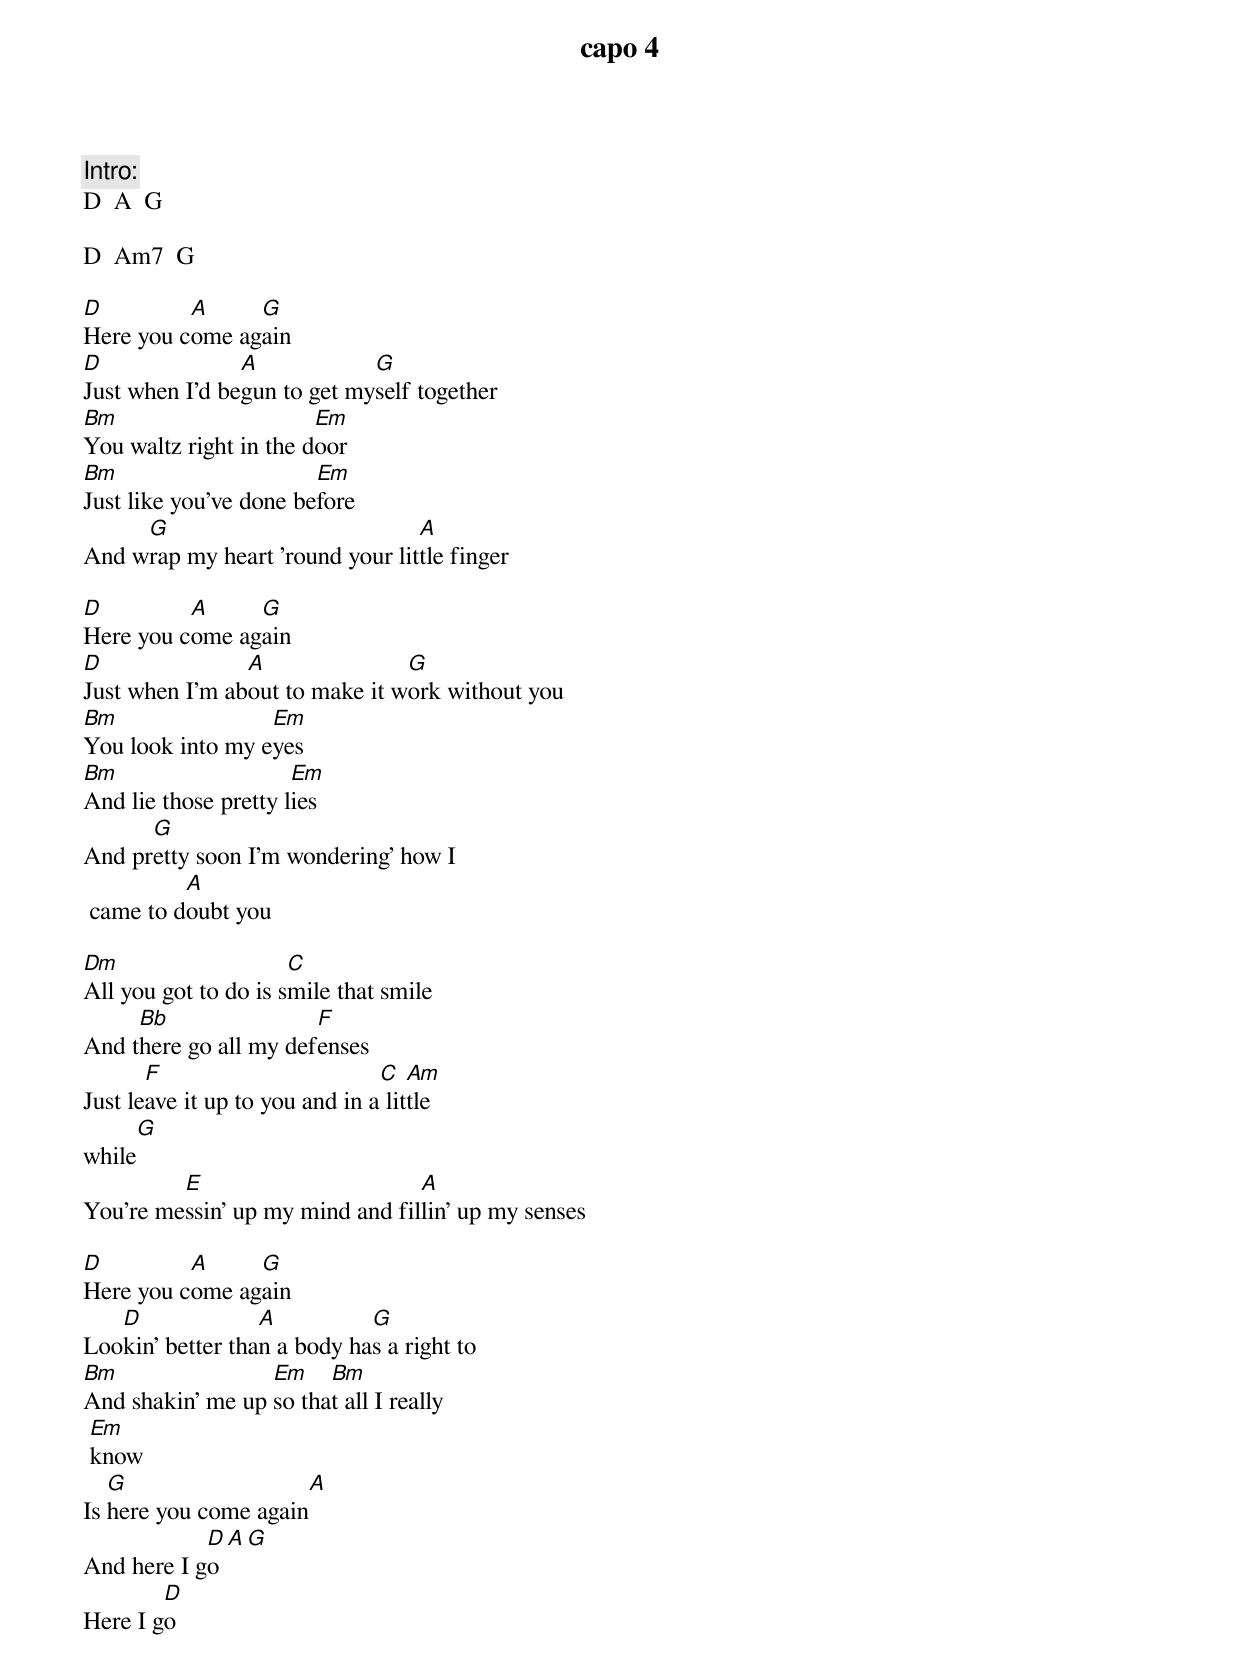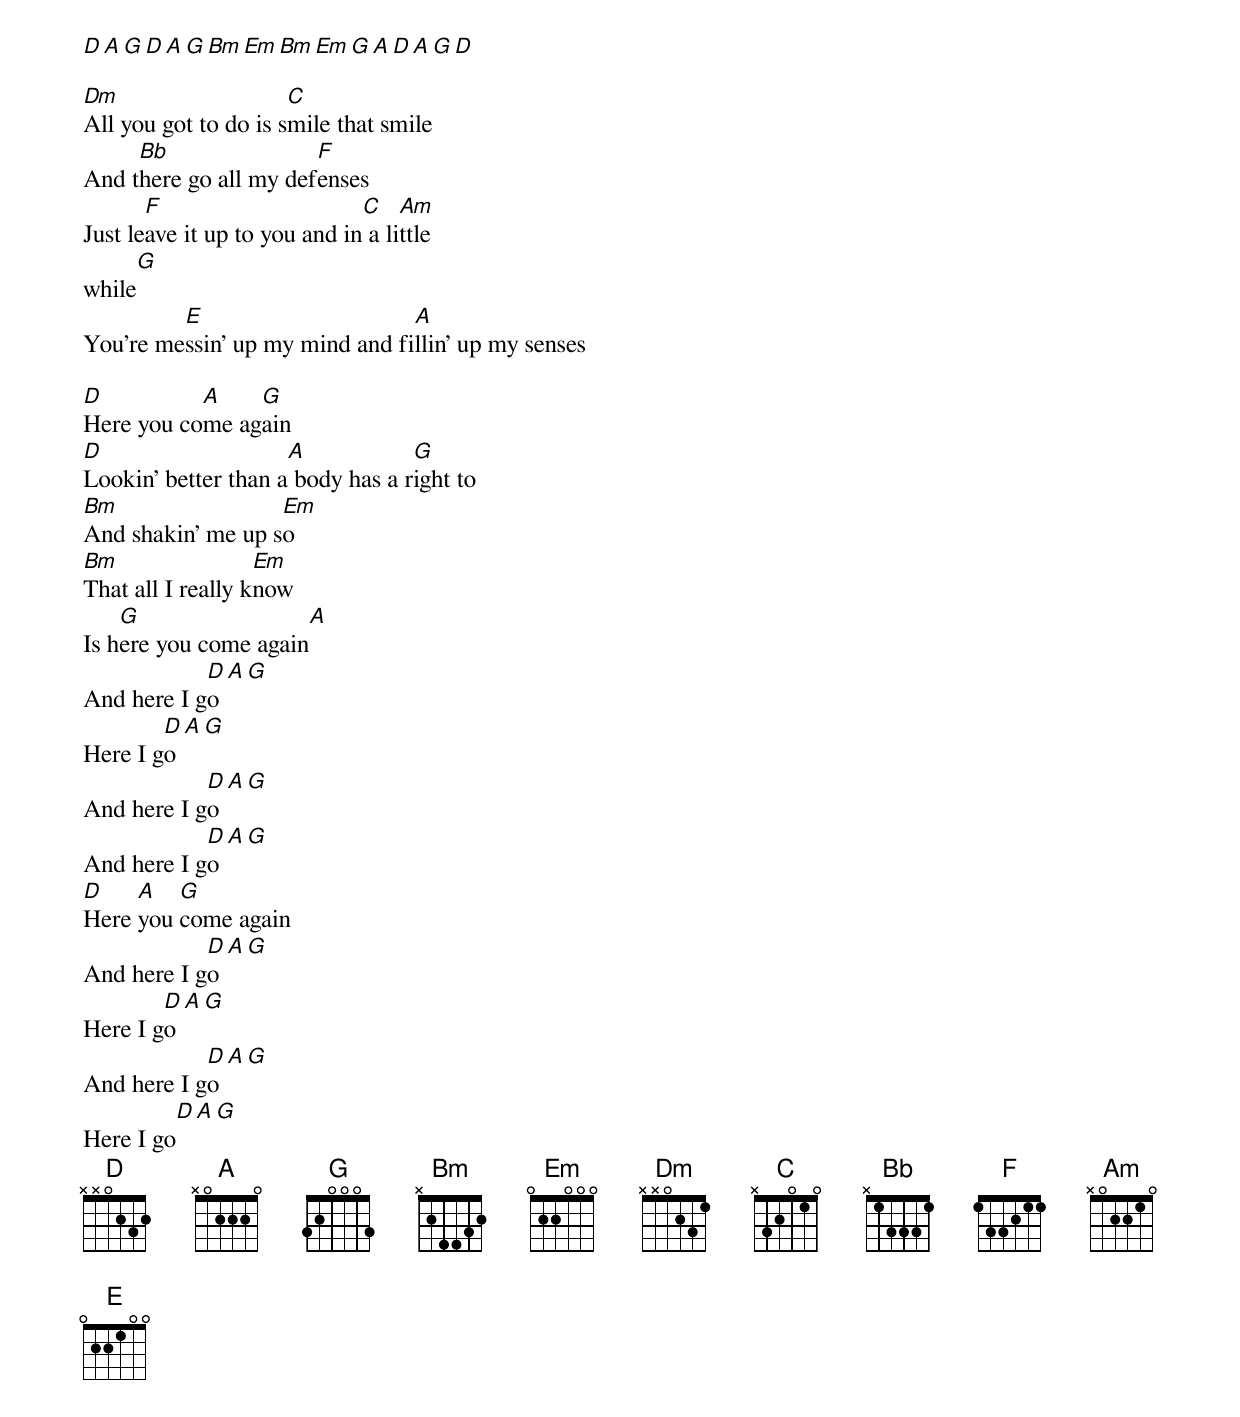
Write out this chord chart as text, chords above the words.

capo 4

Intro:
D  A  G

D  Am7  G

D         A     G
Here you come again
D               A            G
Just when I'd begun to get myself together
Bm                      Em
You waltz right in the door
Bm                      Em
Just like you've done before
     G                           A
And wrap my heart 'round your little finger

D         A     G
Here you come again
D               A               G
Just when I'm about to make it work without you
Bm                Em
You look into my eyes
Bm                    Em
And lie those pretty lies
      G
And pretty soon I'm wondering' how I
          A
 came to doubt you

Dm                    C
All you got to do is smile that smile
     Bb                F
And there go all my defenses
       F                        C   Am
Just leave it up to you and in a little
     G
while
         E                       A
You're messin' up my mind and fillin' up my senses

D         A     G
Here you come again
   D              A          G
Lookin' better than a body has a right to
Bm                Em    Bm
And shakin' me up so that all I really
 Em
 know
   G                     A
Is here you come again
            D     A    G
And here I go
        D
Here I go

D  A  G  D  A  G  Bm  Em  Bm  Em  G  A  D  A  G  D

Dm                    C
All you got to do is smile that smile
     Bb                F
And there go all my defenses
       F                      C    Am
Just leave it up to you and in a little
     G
while
         E                      A
You're messin' up my mind and fillin' up my senses

D          A    G
Here you come again
D                    A            G
Lookin' better than a body has a right to
Bm                 Em
And shakin' me up so
Bm                 Em
That all I really know
    G                    A
Is here you come again
            D   A   G
And here I go
        D   A   G
Here I go
            D   A   G
And here I go
            D   A   G
And here I go
D    A   G
Here you come again
            D   A   G
And here I go
        D   A   G
Here I go
            D   A   G
And here I go
         D   A   G
Here I go
